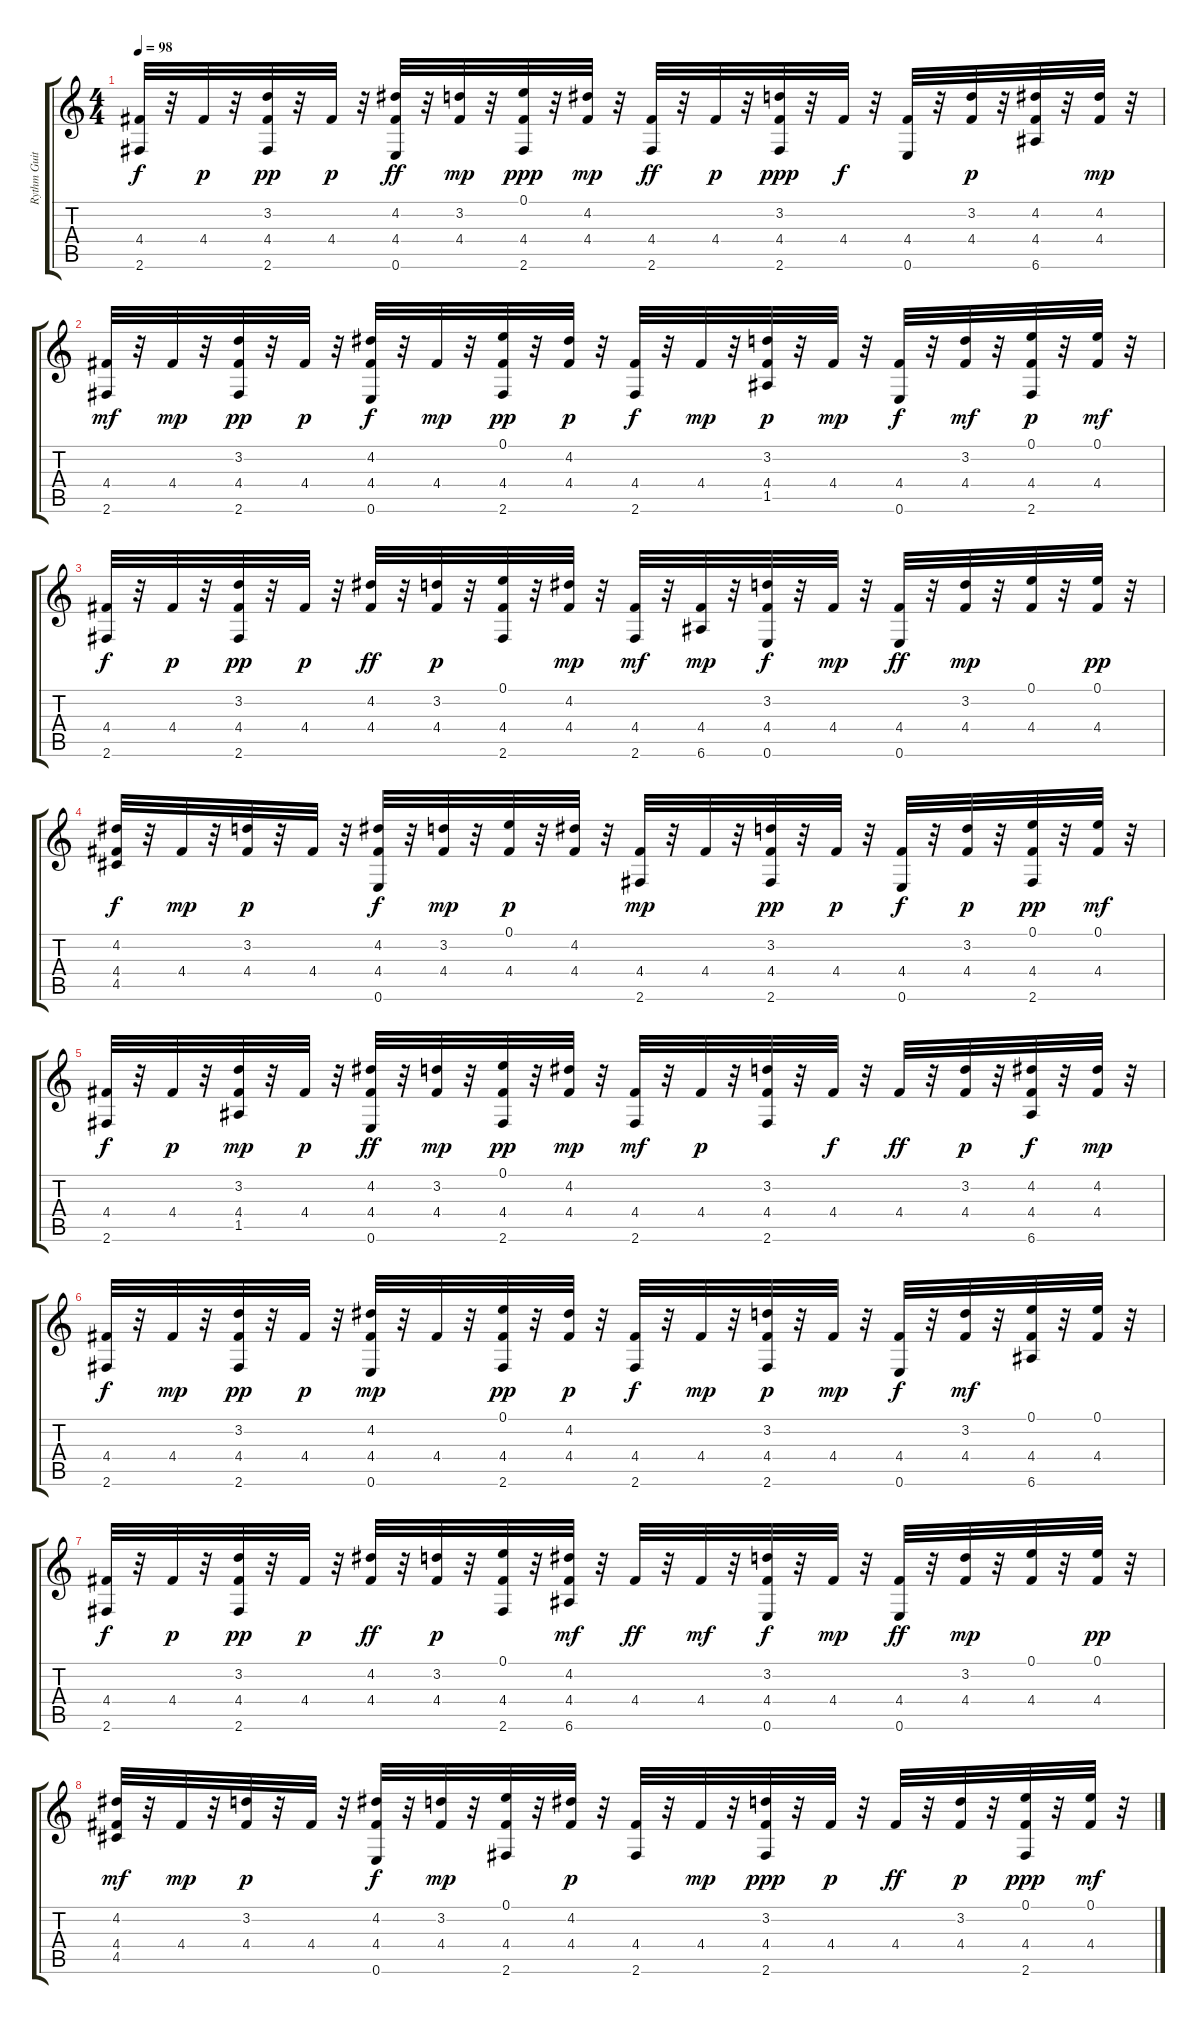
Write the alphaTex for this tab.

\track ("Rythm Guitar 2" "Rythm Guit") {instrument acousticguitarnylon}
\staff {score tabs}
\tuning (E4 B3 G3 D3 A2 E2) {hide}
\ts (4 4)
\tempo 98
\clef g2
\ks c
(4.4 2.6).32{dy f} r.32 4.4.32{dy p} r.32 (3.2 4.4 2.6).32{dy pp} r.32 4.4.32{dy p} r.32 (4.2 4.4 0.6).32{dy ff} r.32 (3.2 4.4).32{dy mp} r.32 (0.1 4.4 2.6).32{dy ppp} r.32 (4.2 4.4).32{dy mp} r.32 (4.4 2.6).32{dy ff} r.32 4.4.32{dy p} r.32 (3.2 4.4 2.6).32{dy ppp} r.32 4.4.32{dy f} r.32 (4.4 0.6).32 r.32 (3.2 4.4).32{dy p} r.32 (4.2 4.4 6.6).32 r.32 (4.2 4.4).32{dy mp} r.32 |
(4.4 2.6).32{dy mf} r.32 4.4.32{dy mp} r.32 (3.2 4.4 2.6).32{dy pp} r.32 4.4.32{dy p} r.32 (4.2 4.4 0.6).32{dy f} r.32 4.4.32{dy mp} r.32 (0.1 4.4 2.6).32{dy pp} r.32 (4.2 4.4).32{dy p} r.32 (4.4 2.6).32{dy f} r.32 4.4.32{dy mp} r.32 (3.2 4.4 1.5).32{dy p} r.32 4.4.32{dy mp} r.32 (4.4 0.6).32{dy f} r.32 (3.2 4.4).32{dy mf} r.32 (0.1 4.4 2.6).32{dy p} r.32 (0.1 4.4).32{dy mf} r.32 |
(4.4 2.6).32{dy f} r.32 4.4.32{dy p} r.32 (3.2 4.4 2.6).32{dy pp} r.32 4.4.32{dy p} r.32 (4.2 4.4).32{dy ff} r.32 (3.2 4.4).32{dy p} r.32 (0.1 4.4 2.6).32 r.32 (4.2 4.4).32{dy mp} r.32 (4.4 2.6).32{dy mf} r.32 (4.4 6.6).32{dy mp} r.32 (3.2 4.4 0.6).32{dy f} r.32 4.4.32{dy mp} r.32 (4.4 0.6).32{dy ff} r.32 (3.2 4.4).32{dy mp} r.32 (0.1 4.4).32 r.32 (0.1 4.4).32{dy pp} r.32 |
(4.2 4.4 4.5).32{dy f} r.32 4.4.32{dy mp} r.32 (3.2 4.4).32{dy p} r.32 4.4.32 r.32 (4.2 4.4 0.6).32{dy f} r.32 (3.2 4.4).32{dy mp} r.32 (0.1 4.4).32{dy p} r.32 (4.2 4.4).32 r.32 (4.4 2.6).32{dy mp} r.32 4.4.32 r.32 (3.2 4.4 2.6).32{dy pp} r.32 4.4.32{dy p} r.32 (4.4 0.6).32{dy f} r.32 (3.2 4.4).32{dy p} r.32 (0.1 4.4 2.6).32{dy pp} r.32 (0.1 4.4).32{dy mf} r.32 |
(4.4 2.6).32{dy f} r.32 4.4.32{dy p} r.32 (3.2 4.4 1.5).32{dy mp} r.32 4.4.32{dy p} r.32 (4.2 4.4 0.6).32{dy ff} r.32 (3.2 4.4).32{dy mp} r.32 (0.1 4.4 2.6).32{dy pp} r.32 (4.2 4.4).32{dy mp} r.32 (4.4 2.6).32{dy mf} r.32 4.4.32{dy p} r.32 (3.2 4.4 2.6).32 r.32 4.4.32{dy f} r.32 4.4.32{dy ff} r.32 (3.2 4.4).32{dy p} r.32 (4.2 4.4 6.6).32{dy f} r.32 (4.2 4.4).32{dy mp} r.32 |
(4.4 2.6).32{dy f} r.32 4.4.32{dy mp} r.32 (3.2 4.4 2.6).32{dy pp} r.32 4.4.32{dy p} r.32 (4.2 4.4 0.6).32{dy mp} r.32 4.4.32 r.32 (0.1 4.4 2.6).32{dy pp} r.32 (4.2 4.4).32{dy p} r.32 (4.4 2.6).32{dy f} r.32 4.4.32{dy mp} r.32 (3.2 4.4 2.6).32{dy p} r.32 4.4.32{dy mp} r.32 (4.4 0.6).32{dy f} r.32 (3.2 4.4).32{dy mf} r.32 (0.1 4.4 6.6).32 r.32 (0.1 4.4).32 r.32 |
(4.4 2.6).32{dy f} r.32 4.4.32{dy p} r.32 (3.2 4.4 2.6).32{dy pp} r.32 4.4.32{dy p} r.32 (4.2 4.4).32{dy ff} r.32 (3.2 4.4).32{dy p} r.32 (0.1 4.4 2.6).32 r.32 (4.2 4.4 6.6).32{dy mf} r.32 4.4.32{dy ff} r.32 4.4.32{dy mf} r.32 (3.2 4.4 0.6).32{dy f} r.32 4.4.32{dy mp} r.32 (4.4 0.6).32{dy ff} r.32 (3.2 4.4).32{dy mp} r.32 (0.1 4.4).32 r.32 (0.1 4.4).32{dy pp} r.32 |
(4.2 4.4 4.5).32{dy mf} r.32 4.4.32{dy mp} r.32 (3.2 4.4).32{dy p} r.32 4.4.32 r.32 (4.2 4.4 0.6).32{dy f} r.32 (3.2 4.4).32{dy mp} r.32 (0.1 4.4 2.6).32 r.32 (4.2 4.4).32{dy p} r.32 (4.4 2.6).32 r.32 4.4.32{dy mp} r.32 (3.2 4.4 2.6).32{dy ppp} r.32 4.4.32{dy p} r.32 4.4.32{dy ff} r.32 (3.2 4.4).32{dy p} r.32 (0.1 4.4 2.6).32{dy ppp} r.32 (0.1 4.4).32{dy mf} r.32
